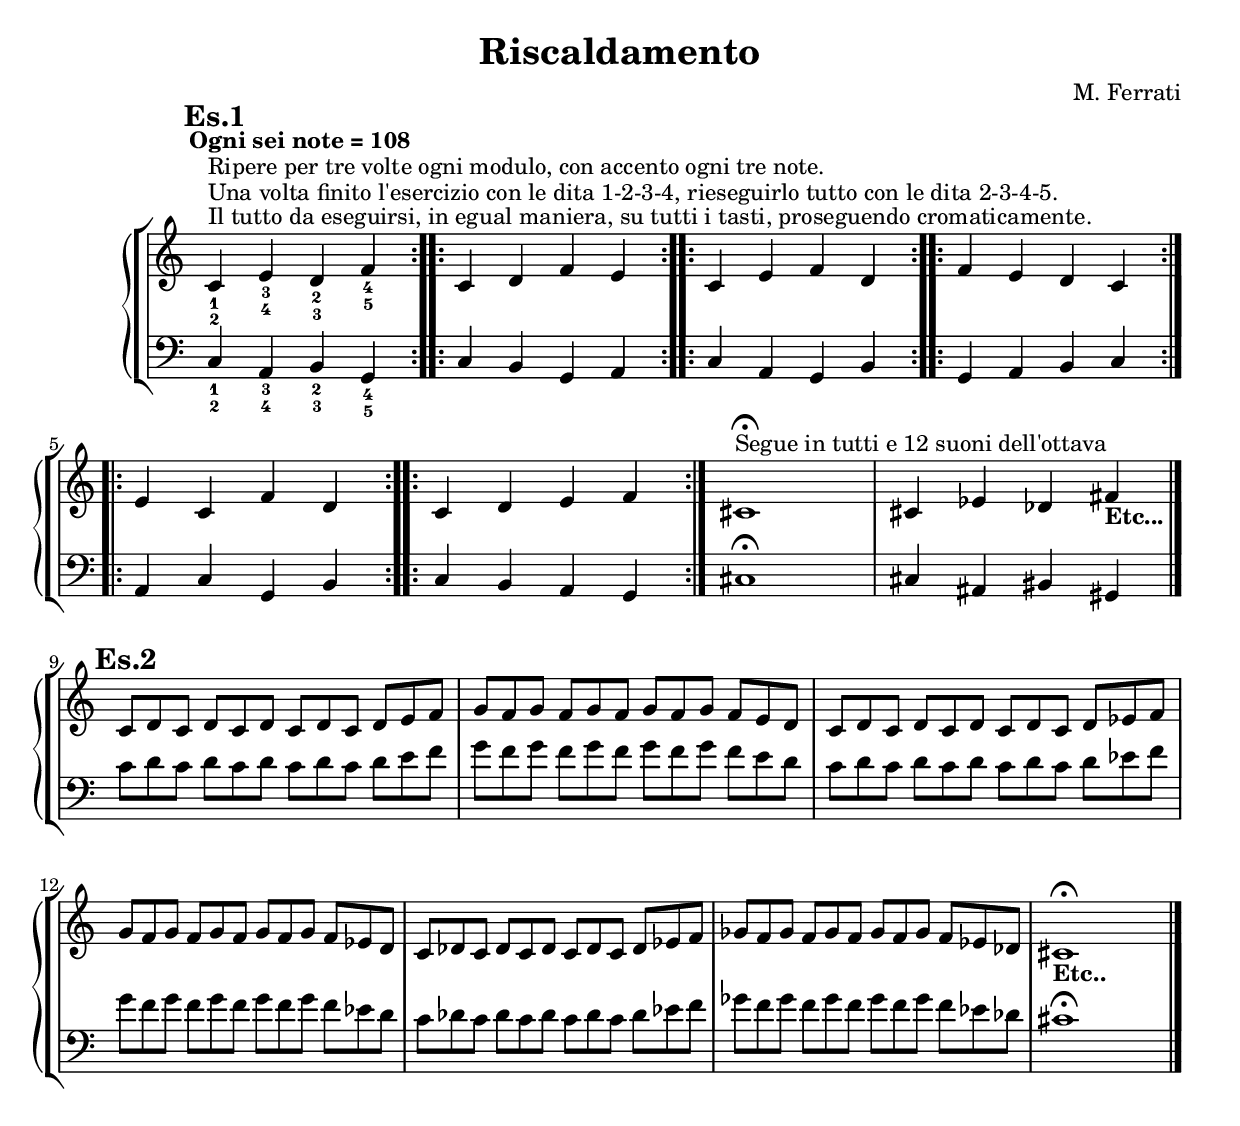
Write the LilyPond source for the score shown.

\header {
  title = "Riscaldamento"
  composer = "M. Ferrati"
}

primodx = \relative
	{
	\mark \markup {\bold"Es.1"}
	\omit Staff.TimeSignature
	\tempo "Ogni sei note = 108"
	\clef treble
	\repeat volta 3 { c'^\markup{"Il tutto da eseguirsi, in egual maniera, su tutti i tasti, proseguendo cromaticamente."}^\markup{"Una volta finito l'esercizio con le dita 1-2-3-4, rieseguirlo tutto con le dita 2-3-4-5."}^\markup{"Ripere per tre volte ogni modulo, con accento ogni tre note."}_1_2 e_3_4 d_2_3 f_4_5 }
	\repeat volta 3 { c d f e }
	\repeat volta 3 { c e f d }
	\repeat volta 3 { f e d c }
	\repeat volta 3 { e c f d }
	\repeat volta 3 { c d e f }
	cis1^\markup{"Segue in tutti e 12 suoni dell'ottava"}\fermata
	cis4 ees des fis_\markup{\bold "Etc..."}\break \bar "|."
	}

primosx = \relative
	{
	\omit Staff.TimeSignature
	\clef bass
	\repeat volta 3 { c4_1_2 a_3_4 b_2_3 g_4_5 }
	\repeat volta 3 { c b g a }
	\repeat volta 3 { c a g b }
	\repeat volta 3 { g a b c }
	\repeat volta 3 { a c g b }
	\repeat volta 3 { c b a g }
	cis1\fermata
	cis4 ais bis gis \bar"|."
	}

secondodx = \relative 
	{
	\mark \markup {\bold"Es.2"}
	\time 12/8	
	\omit Staff.TimeSignature
	\clef treble
	
	c'8 d c d c d c d c d e f
	g f g f g f g f g f e d
	c d c d c d c d c d ees f
	g f g f g f g f g f ees d
	c des c des c des c des c des ees f
	ges f ges f ges f ges f ges f ees des
	cis1_\markup{\bold "Etc.."}\fermata \hide r2 \bar "|."
	}

secondosx = \relative
	{
	\omit Staff.TimeSignature
	\clef bass
	c'8 d c d c d c d c d e f
	g f g f g f g f g f e d
	c d c d c d c d c d ees f
	g f g f g f g f g f ees d
	c des c des c des c des c des ees f
	ges f ges f ges f ges f ges f ees des
	cis1\fermata \hide r2 \bar "|."
	}
	

%devo studiare bene se è meglio /with {instrumentName = "es1"} o /murk /markup {"es1"}

\score {
	\new StaffGroup {
		<<
			\new PianoStaff	%\with { instrumentName = "Es.1" }
				<<
					\new Staff = "primodx" \primodx
					\new Staff = "primosx" \primosx
				>>
		>>
		<<
			\new PianoStaff %\with { instrumentName = "Es.2" }
				<<
					\new Staff = "secondodx" \secondodx
					\new Staff = "secondosx" \secondosx
				>>
		>>
	}
	\layout{}
}